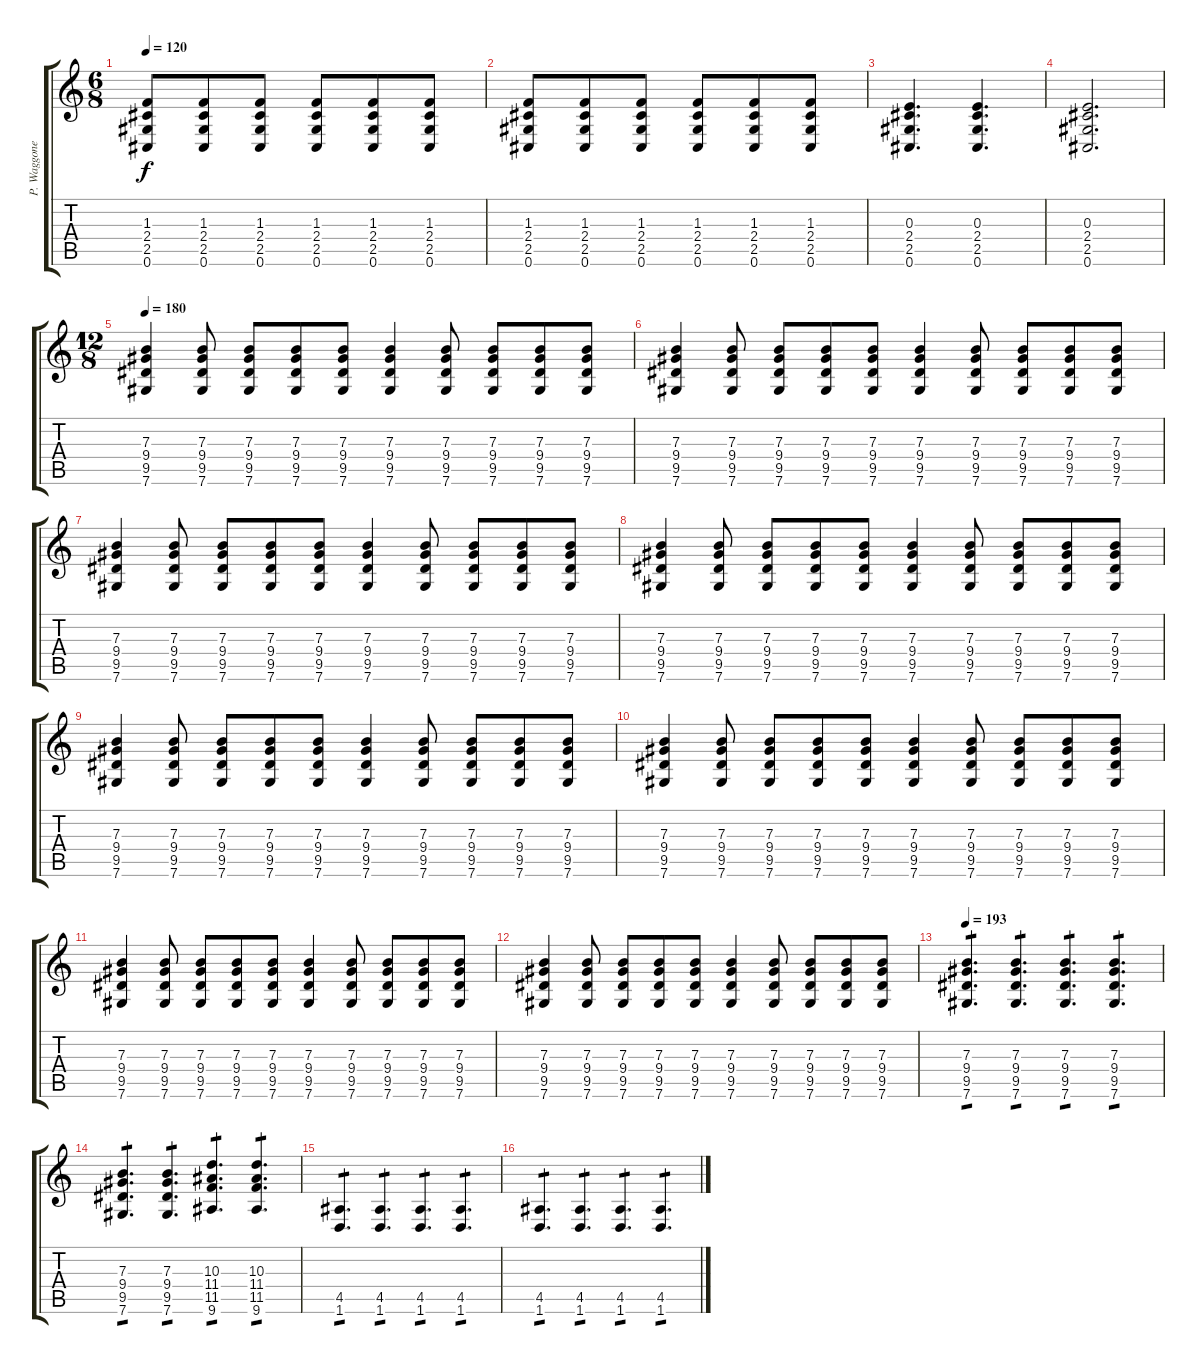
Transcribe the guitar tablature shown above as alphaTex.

\track ("P. Waggoner Gtr." "P. Waggone") {instrument distortionguitar}
\staff {score tabs}
\tuning (Db4 Ab3 E3 B2 Gb2 Db2) {hide}
\ts (6 8)
\tempo 120
\clef g2
\ks c
(1.3 2.4 2.5 0.6).8{dy f} (1.3 2.4 2.5 0.6).8 (1.3 2.4 2.5 0.6).8 (1.3 2.4 2.5 0.6).8 (1.3 2.4 2.5 0.6).8 (1.3 2.4 2.5 0.6).8 |
(1.3 2.4 2.5 0.6).8 (1.3 2.4 2.5 0.6).8 (1.3 2.4 2.5 0.6).8 (1.3 2.4 2.5 0.6).8 (1.3 2.4 2.5 0.6).8 (1.3 2.4 2.5 0.6).8 |
(0.3 2.4 2.5 0.6).4{d} (0.3 2.4 2.5 0.6).4{d} |
(0.3 2.4 2.5 0.6).2{d} |
\ts (12 8)
\tempo 180
(7.3 9.4 9.5 7.6).4 (7.3 9.4 9.5 7.6).8 (7.3 9.4 9.5 7.6).8 (7.3 9.4 9.5 7.6).8 (7.3 9.4 9.5 7.6).8 (7.3 9.4 9.5 7.6).4 (7.3 9.4 9.5 7.6).8 (7.3 9.4 9.5 7.6).8 (7.3 9.4 9.5 7.6).8 (7.3 9.4 9.5 7.6).8 |
(7.3 9.4 9.5 7.6).4 (7.3 9.4 9.5 7.6).8 (7.3 9.4 9.5 7.6).8 (7.3 9.4 9.5 7.6).8 (7.3 9.4 9.5 7.6).8 (7.3 9.4 9.5 7.6).4 (7.3 9.4 9.5 7.6).8 (7.3 9.4 9.5 7.6).8 (7.3 9.4 9.5 7.6).8 (7.3 9.4 9.5 7.6).8 |
(7.3 9.4 9.5 7.6).4 (7.3 9.4 9.5 7.6).8 (7.3 9.4 9.5 7.6).8 (7.3 9.4 9.5 7.6).8 (7.3 9.4 9.5 7.6).8 (7.3 9.4 9.5 7.6).4 (7.3 9.4 9.5 7.6).8 (7.3 9.4 9.5 7.6).8 (7.3 9.4 9.5 7.6).8 (7.3 9.4 9.5 7.6).8 |
(7.3 9.4 9.5 7.6).4 (7.3 9.4 9.5 7.6).8 (7.3 9.4 9.5 7.6).8 (7.3 9.4 9.5 7.6).8 (7.3 9.4 9.5 7.6).8 (7.3 9.4 9.5 7.6).4 (7.3 9.4 9.5 7.6).8 (7.3 9.4 9.5 7.6).8 (7.3 9.4 9.5 7.6).8 (7.3 9.4 9.5 7.6).8 |
(7.3 9.4 9.5 7.6).4 (7.3 9.4 9.5 7.6).8 (7.3 9.4 9.5 7.6).8 (7.3 9.4 9.5 7.6).8 (7.3 9.4 9.5 7.6).8 (7.3 9.4 9.5 7.6).4 (7.3 9.4 9.5 7.6).8 (7.3 9.4 9.5 7.6).8 (7.3 9.4 9.5 7.6).8 (7.3 9.4 9.5 7.6).8 |
(7.3 9.4 9.5 7.6).4 (7.3 9.4 9.5 7.6).8 (7.3 9.4 9.5 7.6).8 (7.3 9.4 9.5 7.6).8 (7.3 9.4 9.5 7.6).8 (7.3 9.4 9.5 7.6).4 (7.3 9.4 9.5 7.6).8 (7.3 9.4 9.5 7.6).8 (7.3 9.4 9.5 7.6).8 (7.3 9.4 9.5 7.6).8 |
(7.3 9.4 9.5 7.6).4 (7.3 9.4 9.5 7.6).8 (7.3 9.4 9.5 7.6).8 (7.3 9.4 9.5 7.6).8 (7.3 9.4 9.5 7.6).8 (7.3 9.4 9.5 7.6).4 (7.3 9.4 9.5 7.6).8 (7.3 9.4 9.5 7.6).8 (7.3 9.4 9.5 7.6).8 (7.3 9.4 9.5 7.6).8 |
(7.3 9.4 9.5 7.6).4 (7.3 9.4 9.5 7.6).8 (7.3 9.4 9.5 7.6).8 (7.3 9.4 9.5 7.6).8 (7.3 9.4 9.5 7.6).8 (7.3 9.4 9.5 7.6).4 (7.3 9.4 9.5 7.6).8 (7.3 9.4 9.5 7.6).8 (7.3 9.4 9.5 7.6).8 (7.3 9.4 9.5 7.6).8 |
\tempo 193
(7.3 9.4 9.5 7.6).4{d tp 1} (7.3 9.4 9.5 7.6).4{d tp 1} (7.3 9.4 9.5 7.6).4{d tp 1} (7.3 9.4 9.5 7.6).4{d tp 1} |
(7.3 9.4 9.5 7.6).4{d tp 1} (7.3 9.4 9.5 7.6).4{d tp 1} (10.3 11.4 11.5 9.6).4{d tp 1} (10.3 11.4 11.5 9.6).4{d tp 1} |
(4.5 1.6).4{d tp 1} (4.5 1.6).4{d tp 1} (4.5 1.6).4{d tp 1} (4.5 1.6).4{d tp 1} |
(4.5 1.6).4{d tp 1} (4.5 1.6).4{d tp 1} (4.5 1.6).4{d tp 1} (4.5 1.6).4{d tp 1}
